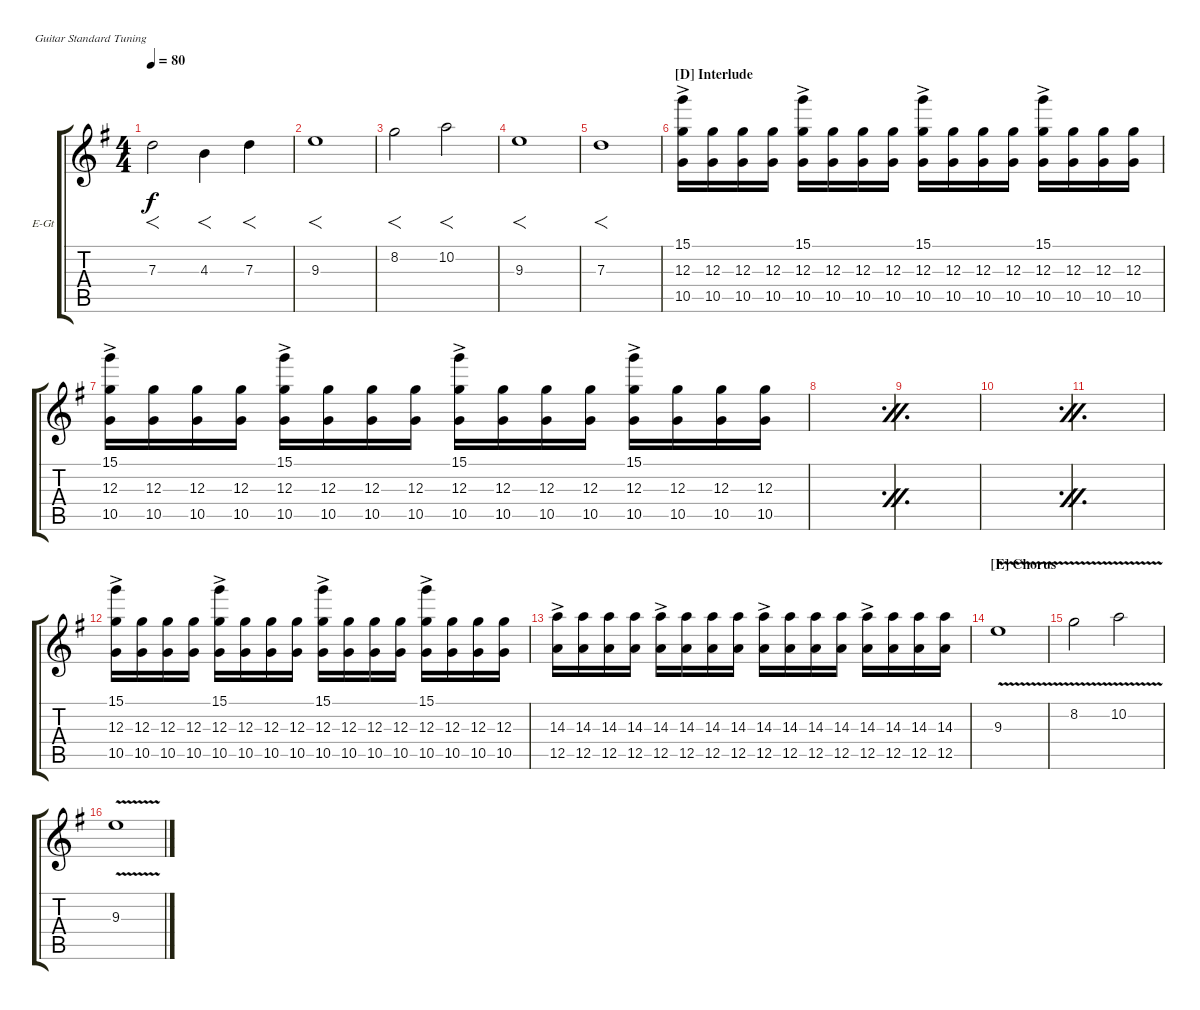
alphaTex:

\defaultSystemsLayout 4
\bracketExtendMode groupsimilarinstruments
\firstSystemTrackNameOrientation horizontal
\otherSystemsTrackNameOrientation horizontal
\chordDiagramsInScore
\track ("Douglas Castle (Lead Gtr)" "E-Gt") {instrument electricguitarclean}
\staff {score tabs}
\tuning (E4 B3 G3 D3 A2 E2)
\ts (4 4)
\tempo 80
\clef g2
\ks g
7.3.2{f dy f} 4.3.4{f} 7.3.4{f} |
9.3.1{f} |
8.2.2{f} 10.2.2{f} |
9.3.1{f} |
7.3.1{f} |
\section ("D" "Interlude")
(12.3{ac} 15.1{ac} 10.5{ac}).16 (12.3 10.5).16 (12.3 10.5).16 (12.3 10.5).16 (12.3{ac} 15.1{ac} 10.5{ac}).16 (12.3 10.5).16 (12.3 10.5).16 (12.3 10.5).16 (12.3{ac} 15.1{ac} 10.5{ac}).16 (12.3 10.5).16 (12.3 10.5).16 (12.3 10.5).16 (12.3{ac} 15.1{ac} 10.5{ac}).16 (12.3 10.5).16 (12.3 10.5).16 (12.3 10.5).16 |
(12.3{ac} 15.1{ac} 10.5{ac}).16 (12.3 10.5).16 (12.3 10.5).16 (12.3 10.5).16 (12.3{ac} 15.1{ac} 10.5{ac}).16 (12.3 10.5).16 (12.3 10.5).16 (12.3 10.5).16 (12.3{ac} 15.1{ac} 10.5{ac}).16 (12.3 10.5).16 (12.3 10.5).16 (12.3 10.5).16 (12.3{ac} 15.1{ac} 10.5{ac}).16 (12.3 10.5).16 (12.3 10.5).16 (12.3 10.5).16 |
\simile firstofdouble
|
\simile secondofdouble
|
\simile firstofdouble
|
\simile secondofdouble
|
\simile none
(12.3{ac} 15.1{ac} 10.5{ac}).16 (12.3 10.5).16 (12.3 10.5).16 (12.3 10.5).16 (12.3{ac} 15.1{ac} 10.5{ac}).16 (12.3 10.5).16 (12.3 10.5).16 (12.3 10.5).16 (12.3{ac} 15.1{ac} 10.5{ac}).16 (12.3 10.5).16 (12.3 10.5).16 (12.3 10.5).16 (12.3{ac} 15.1{ac} 10.5{ac}).16 (12.3 10.5).16 (12.3 10.5).16 (12.3 10.5).16 |
(14.3{ac} 12.5{ac}).16 (14.3 12.5).16 (14.3 12.5).16 (14.3 12.5).16 (14.3{ac} 12.5{ac}).16 (14.3 12.5).16 (14.3 12.5).16 (14.3 12.5).16 (14.3{ac} 12.5{ac}).16 (14.3 12.5).16 (14.3 12.5).16 (14.3 12.5).16 (14.3{ac} 12.5{ac}).16 (14.3 12.5).16 (14.3 12.5).16 (14.3 12.5).16 |
\section ("E" "Chorus")
9.3{v}.1 |
8.2{v}.2 10.2{v}.2 |
9.3{v}.1
